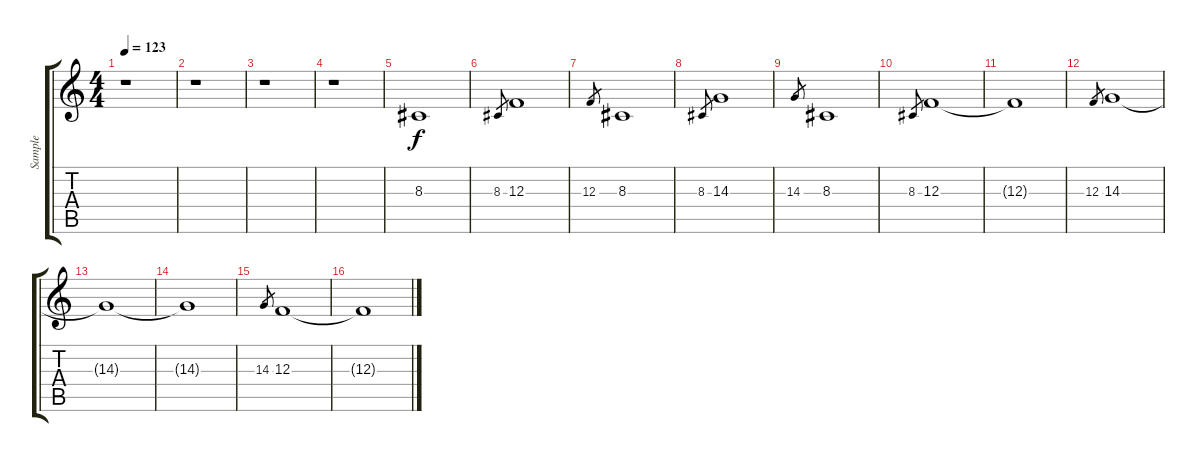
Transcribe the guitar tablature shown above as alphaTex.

\track ("Sample" "Sample") {instrument stringensemble1}
\staff {score tabs}
\tuning (D4 A3 F3 C3 G2 C2) {hide}
\ts (4 4)
\tempo 123
\clef g2
\ks c
r.1{dy f} |
r.1 |
r.1 |
r.1 |
8.3.1{volume 15} |
8.3.8{gr} 12.3.1 |
12.3.8{gr} 8.3.1 |
8.3.8{gr} 14.3.1 |
14.3.8{gr} 8.3.1 |
8.3.8{gr} 12.3.1 |
12.3{t}.1 |
12.3.8{gr} 14.3.1 |
\section ("" "")
14.3{t}.1 |
14.3{t}.1 |
14.3.8{gr} 12.3.1 |
12.3{t}.1
